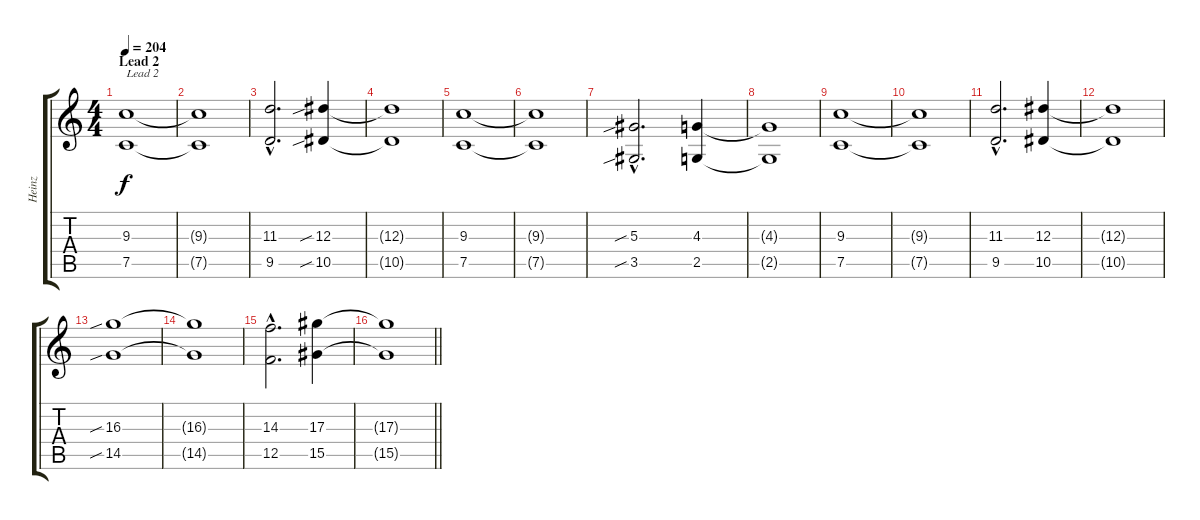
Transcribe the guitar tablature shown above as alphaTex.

\track ("Heinz" "Heinz") {instrument distortionguitar}
\staff {score tabs}
\tuning (C4 G3 Eb3 Bb2 F2 C2) {hide}
\ts (4 4)
\section ("" "Lead 2")
\tempo 204
\clef g2
\ks c
(9.3 7.5).1{txt "Lead 2" dy f} |
(9.3{t} 7.5{t}).1 |
(11.3{hac} 9.5{hac}).2{d} (12.3{sib} 10.5{sib}).4 |
(12.3{t} 10.5{t}).1 |
(9.3 7.5).1 |
(9.3{t} 7.5{t}).1 |
(5.3{sib hac} 3.5{sib hac}).2{d} (4.3 2.5).4 |
(4.3{t} 2.5{t}).1 |
(9.3 7.5).1 |
(9.3{t} 7.5{t}).1 |
(11.3{hac} 9.5{hac}).2{d} (12.3 10.5).4 |
(12.3{t} 10.5{t}).1 |
(16.3{sib} 14.5{sib}).1 |
(16.3{t} 14.5{t}).1 |
(14.3{hac} 12.5{hac}).2{d} (17.3 15.5).4 |
\barLineRight lightlight
(17.3{t} 15.5{t}).1
